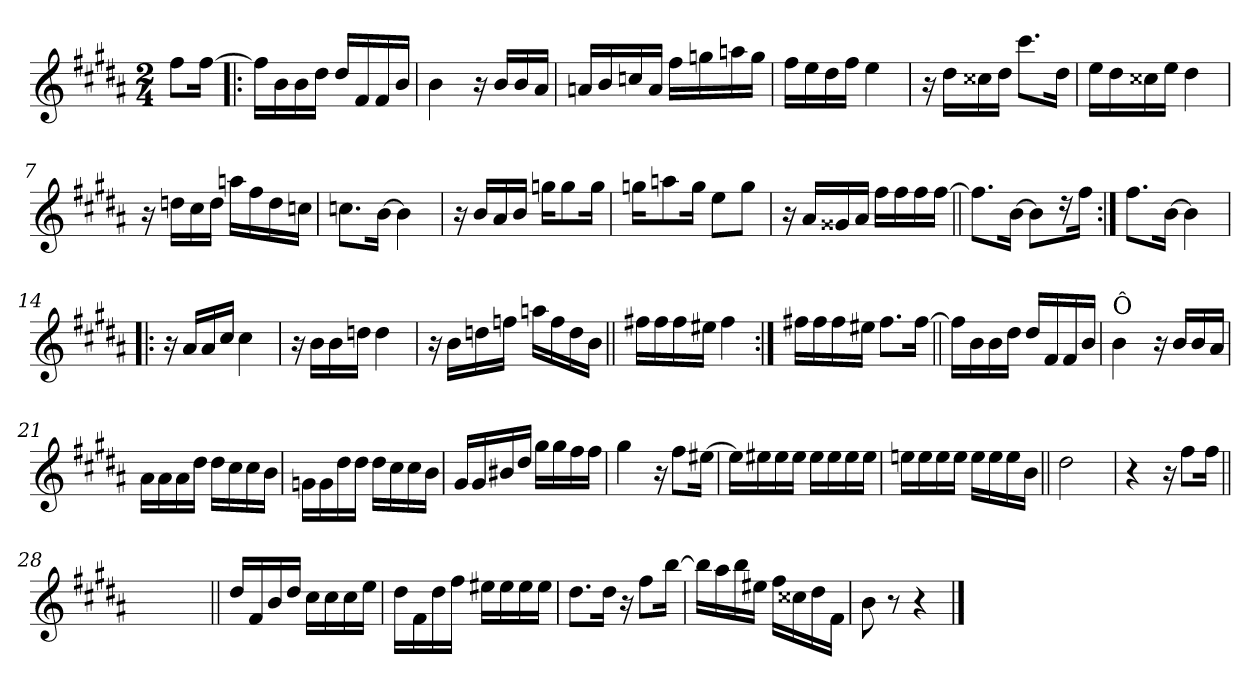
**kern
*part1
*staff1
*clefG2
*k[f#c#g#d#a#]
*B:
*M2/4
=
8ff#\L
[16ff#\Jk
=1!|:
16ff#\LL]
16b\
16b\
16dd#\JJ
16dd#/LL
16f#/
16f#/
16b/JJ
=2
4b\
16r
16b/LL
16b/
16a#/JJ
=3
16an/LL
16b/
16ccn/
16a/JJ
16ff#\LL
16ggn\
16aan\
16gg\JJ
=4
16ff#\LL
16ee\
16dd#i\
16ff#\JJ
4ee\
!!LO:LB:g=z
=5
16r
16dd#\LL
16cc##X\
16dd#\JJ
8.ccc#\L
16dd#\Jk
=6
16ee\LL
16dd#\
16cc##X\
16ee\JJ
4dd#\
=7
16r
16ddn\LL
16cc#\
16dd\JJ
16aan\LL
16ff#\
16dd\
16ccn\JJ
=8
8.ccn\L
[16b\Jk
4b\]
=9
16r
16b/LL
16a#/
16b/JJ
16ggn\KL
8gg\
16gg\Jk
!!LO:LB:g=z
=10
16ggn\KL
8aan\
16gg\Jk
8ee\L
8gg\J
=11
16r
16a#/LL
16g##X/
16a#/JJ
16ff#\LL
16ff#\
16ff#\
[16ff#\JJ
=12||
8.ff#\L]
[16b\Jk
8b\L]
16r
16ff#\Jk
=13:|!
8.ff#\L
[16b\Jk
4b\]
!!LO:LB:g=z
=14!|:
16r
16a#/LL
16a#/
16cc#/JJ
4cc#\
=15
16r
16b\LL
16b\
16ddn\JJ
4dd\
=16
16r
16b\LL
16ddn\
16ffn\JJ
16aan\LL
16ff\
16dd\
16b\JJ
=17||
16ff#X\LL
16ff#\
16ff#\
16ee#X\JJ
4ff#\
=18:|!
16ff#X\LL
16ff#\
16ff#\
16ee#X\JJ
8.ff#\L
[16ff#\Jk
!!LO:LB:g=z
=19||
16ff#\LL]
16b\
16b\
16dd#\JJ
16dd#/LL
16f#/
16f#/
16b/JJ
=20
!LO:TX:a:t=Ô
4b\
16r
16b/LL
16b/
16a#/JJ
=21
16a#\LL
16a#\
16a#\
16dd#\JJ
16dd#\LL
16cc#\
16cc#\
16b\JJ
=22
16gn\LL
16g\
16dd#\
16dd#\JJ
16dd#\LL
16cc#\
16cc#\
16b\JJ
=23
16g#/LL
16g#/
16b#X/
16dd#/JJ
16gg#\LL
16gg#\
16ff#\
16ff#\JJ
!!LO:LB:g=z
=24
4gg#\
16r
8ff#\L
[16ee#X\Jk
=25
16ee#\LL]
16ee#X\
16ee#\
16ee#\JJ
16ee#\LL
16ee#\
16ee#\
16ee#\JJ
=26
16eeni\LL
16ee\
16ee\
16ee\JJ
16ee\LL
16ee\
16ee\
16b\JJ
=27||
2dd#\
=28
4r
16r
8ff#\L
16ff#\Jk
=28X1||
*stria0
2ryy
!!LO:LB:g=z
=29||
*stria5
16dd#/LL
16f#/
16b/
16dd#/JJ
16cc#\LL
16cc#\
16cc#\
16ee\JJ
=30
16dd#\LL
16f#\
16dd#\
16ff#\JJ
16ee#X\LL
16ee#\
16ee#\
16ee#\JJ
=31
8.dd#\L
16dd#\Jk
16r
8ff#\L
[16bb\Jk
=32
16bb\LL]
16aa#\
16bb\
16ee#X\JJ
16ff#\LL
16cc##X\
16dd#\
16f#\JJ
=33
8b\
8r
4r
==
*-
